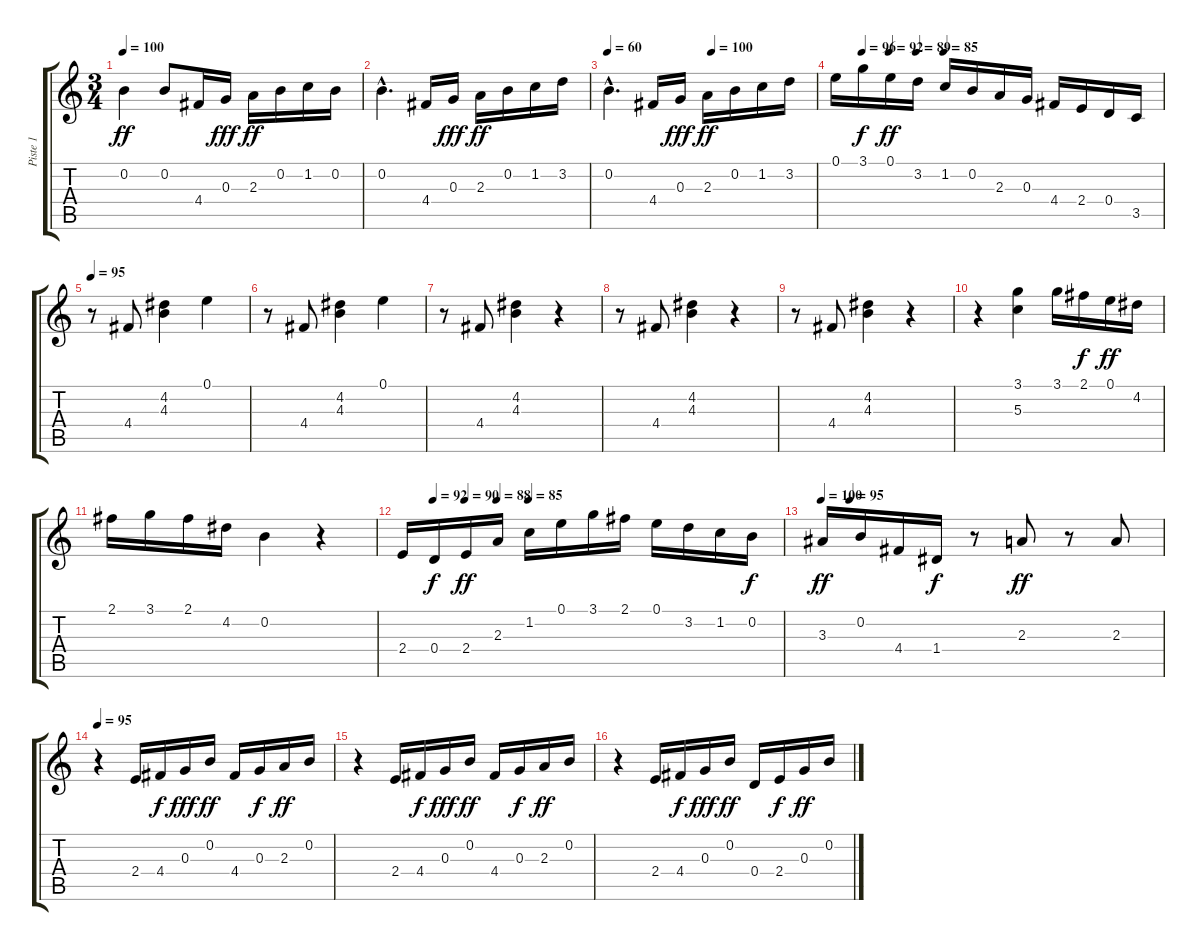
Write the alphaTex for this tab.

\track ("Piste 1" "Piste 1") {instrument acousticguitarnylon}
\staff {score tabs}
\tuning (E4 B3 G3 D3 A2 E2) {hide}
\ts (3 4)
\tempo 100
\tempo 40
\tempo 100
\clef g2
\ks c
0.2.4{dy ff instrument acousticguitarnylon} 0.2.8 4.4.16 0.3.16{dy fff} 2.3.16{dy ff} 0.2.16 1.2.16 0.2.16 |
0.2{hac}.4{d} 4.4.16 0.3.16{dy fff} 2.3.16{dy ff} 0.2.16 1.2.16 3.2.16 |
\tempo 60
\tempo (100 0.5)
0.2{hac}.4{d} 4.4.16 0.3.16{dy fff} 2.3.16{dy ff} 0.2.16 1.2.16 3.2.16 |
\tempo (96 0.08333333333333333)
\tempo (92 0.16666666666666666)
\tempo (89 0.25)
\tempo (85 0.3333333333333333)
0.1.16 3.1.16{dy f} 0.1.16{dy ff} 3.2.16 1.2.16 0.2.16 2.3.16 0.3.16 4.4.16 2.4.16 0.4.16 3.5.16 |
\tempo 95
r.8 4.4.8 (4.2 4.3).4 0.1.4 |
r.8 4.4.8 (4.2 4.3).4 0.1.4 |
r.8 4.4.8 (4.2 4.3).4 r.4 |
r.8 4.4.8 (4.2 4.3).4 r.4 |
r.8 4.4.8 (4.2 4.3).4 r.4 |
r.4 (3.1 5.3).4 3.1.16 2.1.16{dy f} 0.1.16{dy ff} 4.2.16 |
2.1.16 3.1.16 2.1.16 4.2.16 0.2.4 r.4 |
\tempo (92 0.08333333333333333)
\tempo (90 0.16666666666666666)
\tempo (88 0.25)
\tempo (85 0.3333333333333333)
2.4.16 0.4.16{dy f} 2.4.16{dy ff} 2.3.16 1.2.16 0.1.16 3.1.16 2.1.16 0.1.16 3.2.16 1.2.16 0.2.16{dy f} |
\tempo 100
\tempo (95 0.08333333333333333)
3.3.16{dy ff} 0.2.16 4.4.16 1.4.16{dy f} r.8 2.3.8{dy ff} r.8 2.3.8 |
\tempo 95
r.4 2.4.16 4.4.16{dy f} 0.3.16{dy fff} 0.2.16{dy ff} 4.4.16 0.3.16{dy f} 2.3.16{dy ff} 0.2.16 |
r.4 2.4.16 4.4.16{dy f} 0.3.16{dy fff} 0.2.16{dy ff} 4.4.16 0.3.16{dy f} 2.3.16{dy ff} 0.2.16 |
r.4 2.4.16 4.4.16{dy f} 0.3.16{dy fff} 0.2.16{dy ff} 0.4.16 2.4.16{dy f} 0.3.16{dy ff} 0.2.16
